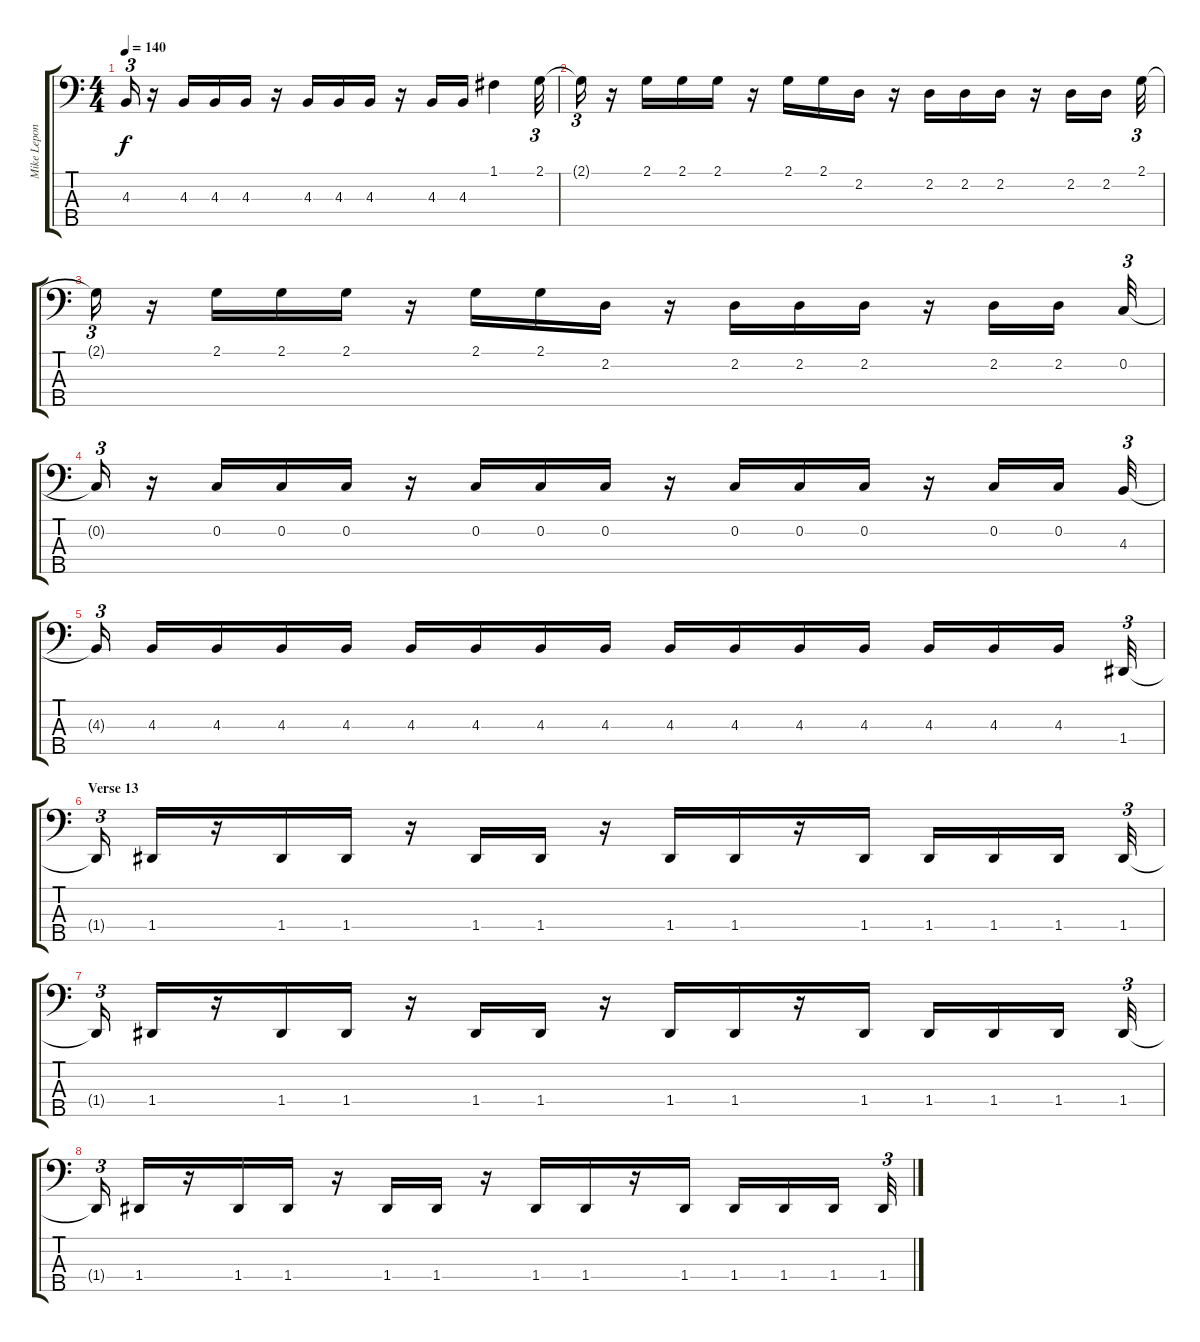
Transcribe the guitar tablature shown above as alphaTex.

\track ("Mike Lepond" "Mike Lepon") {instrument electricbasspick}
\staff {score tabs}
\tuning (F2 C2 G1 D1 A0) {hide}
\ts (4 4)
\tempo 140
\clef f4
\ks c
4.3{t}.16{tu (3 2) dy f} r.16 4.3.16 4.3.16 4.3.16 r.16 4.3.16 4.3.16 4.3.16 r.16 4.3.16 4.3.16 1.1.4 2.1.32{tu (3 2)} |
2.1{t}.16{tu (3 2)} r.16 2.1.16 2.1.16 2.1.16 r.16 2.1.16 2.1.16 2.2.16 r.16 2.2.16 2.2.16 2.2.16 r.16 2.2.16 2.2.16 2.1.32{tu (3 2)} |
2.1{t}.16{tu (3 2)} r.16 2.1.16 2.1.16 2.1.16 r.16 2.1.16 2.1.16 2.2.16 r.16 2.2.16 2.2.16 2.2.16 r.16 2.2.16 2.2.16 0.2.32{tu (3 2)} |
0.2{t}.16{tu (3 2)} r.16 0.2.16 0.2.16 0.2.16 r.16 0.2.16 0.2.16 0.2.16 r.16 0.2.16 0.2.16 0.2.16 r.16 0.2.16 0.2.16 4.3.32{tu (3 2)} |
4.3{t}.16{tu (3 2)} 4.3.16 4.3.16 4.3.16 4.3.16 4.3.16 4.3.16 4.3.16 4.3.16 4.3.16 4.3.16 4.3.16 4.3.16 4.3.16 4.3.16 4.3.16 1.4.32{tu (3 2) volume 14 balance 8} |
\section ("" "Verse 13")
1.4{t}.16{tu (3 2)} 1.4.16 r.16 1.4.16 1.4.16 r.16 1.4.16 1.4.16 r.16 1.4.16 1.4.16 r.16 1.4.16 1.4.16 1.4.16 1.4.16 1.4.32{tu (3 2)} |
1.4{t}.16{tu (3 2)} 1.4.16 r.16 1.4.16 1.4.16 r.16 1.4.16 1.4.16 r.16 1.4.16 1.4.16 r.16 1.4.16 1.4.16 1.4.16 1.4.16 1.4.32{tu (3 2)} |
1.4{t}.16{tu (3 2)} 1.4.16 r.16 1.4.16 1.4.16 r.16 1.4.16 1.4.16 r.16 1.4.16 1.4.16 r.16 1.4.16 1.4.16 1.4.16 1.4.16 1.4.32{tu (3 2)}
